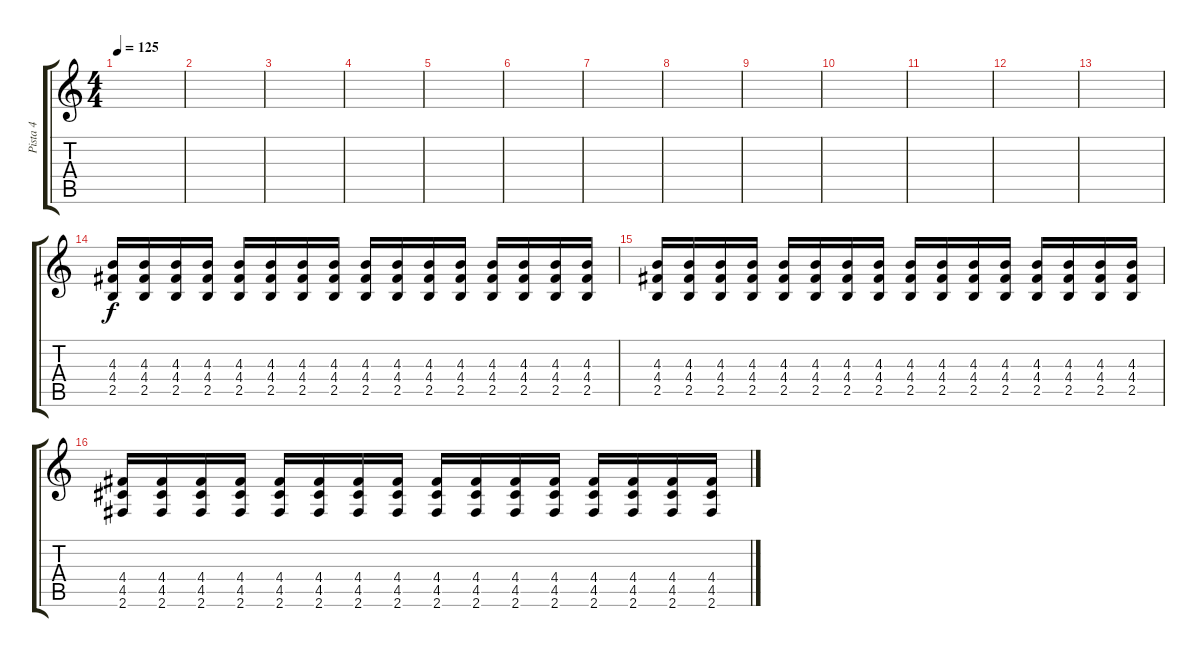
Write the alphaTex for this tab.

\track ("Pista 4" "Pista 4") {instrument electricguitarclean}
\staff {score tabs}
\tuning (E4 B3 G3 D3 A2 E2) {hide}
\ts (4 4)
\tempo 125
\clef g2
\ks c
|
|
|
|
|
|
|
|
|
|
|
|
|
(4.3 4.4 2.5).16 (4.3 4.4 2.5).16 (4.3 4.4 2.5).16 (4.3 4.4 2.5).16 (4.3 4.4 2.5).16 (4.3 4.4 2.5).16 (4.3 4.4 2.5).16 (4.3 4.4 2.5).16 (4.3 4.4 2.5).16 (4.3 4.4 2.5).16 (4.3 4.4 2.5).16 (4.3 4.4 2.5).16 (4.3 4.4 2.5).16 (4.3 4.4 2.5).16 (4.3 4.4 2.5).16 (4.3 4.4 2.5).16 |
(4.3 4.4 2.5).16 (4.3 4.4 2.5).16 (4.3 4.4 2.5).16 (4.3 4.4 2.5).16 (4.3 4.4 2.5).16 (4.3 4.4 2.5).16 (4.3 4.4 2.5).16 (4.3 4.4 2.5).16 (4.3 4.4 2.5).16 (4.3 4.4 2.5).16 (4.3 4.4 2.5).16 (4.3 4.4 2.5).16 (4.3 4.4 2.5).16 (4.3 4.4 2.5).16 (4.3 4.4 2.5).16 (4.3 4.4 2.5).16 |
(4.4 4.5 2.6).16 (4.4 4.5 2.6).16 (4.4 4.5 2.6).16 (4.4 4.5 2.6).16 (4.4 4.5 2.6).16 (4.4 4.5 2.6).16 (4.4 4.5 2.6).16 (4.4 4.5 2.6).16 (4.4 4.5 2.6).16 (4.4 4.5 2.6).16 (4.4 4.5 2.6).16 (4.4 4.5 2.6).16 (4.4 4.5 2.6).16 (4.4 4.5 2.6).16 (4.4 4.5 2.6).16 (4.4 4.5 2.6).16
